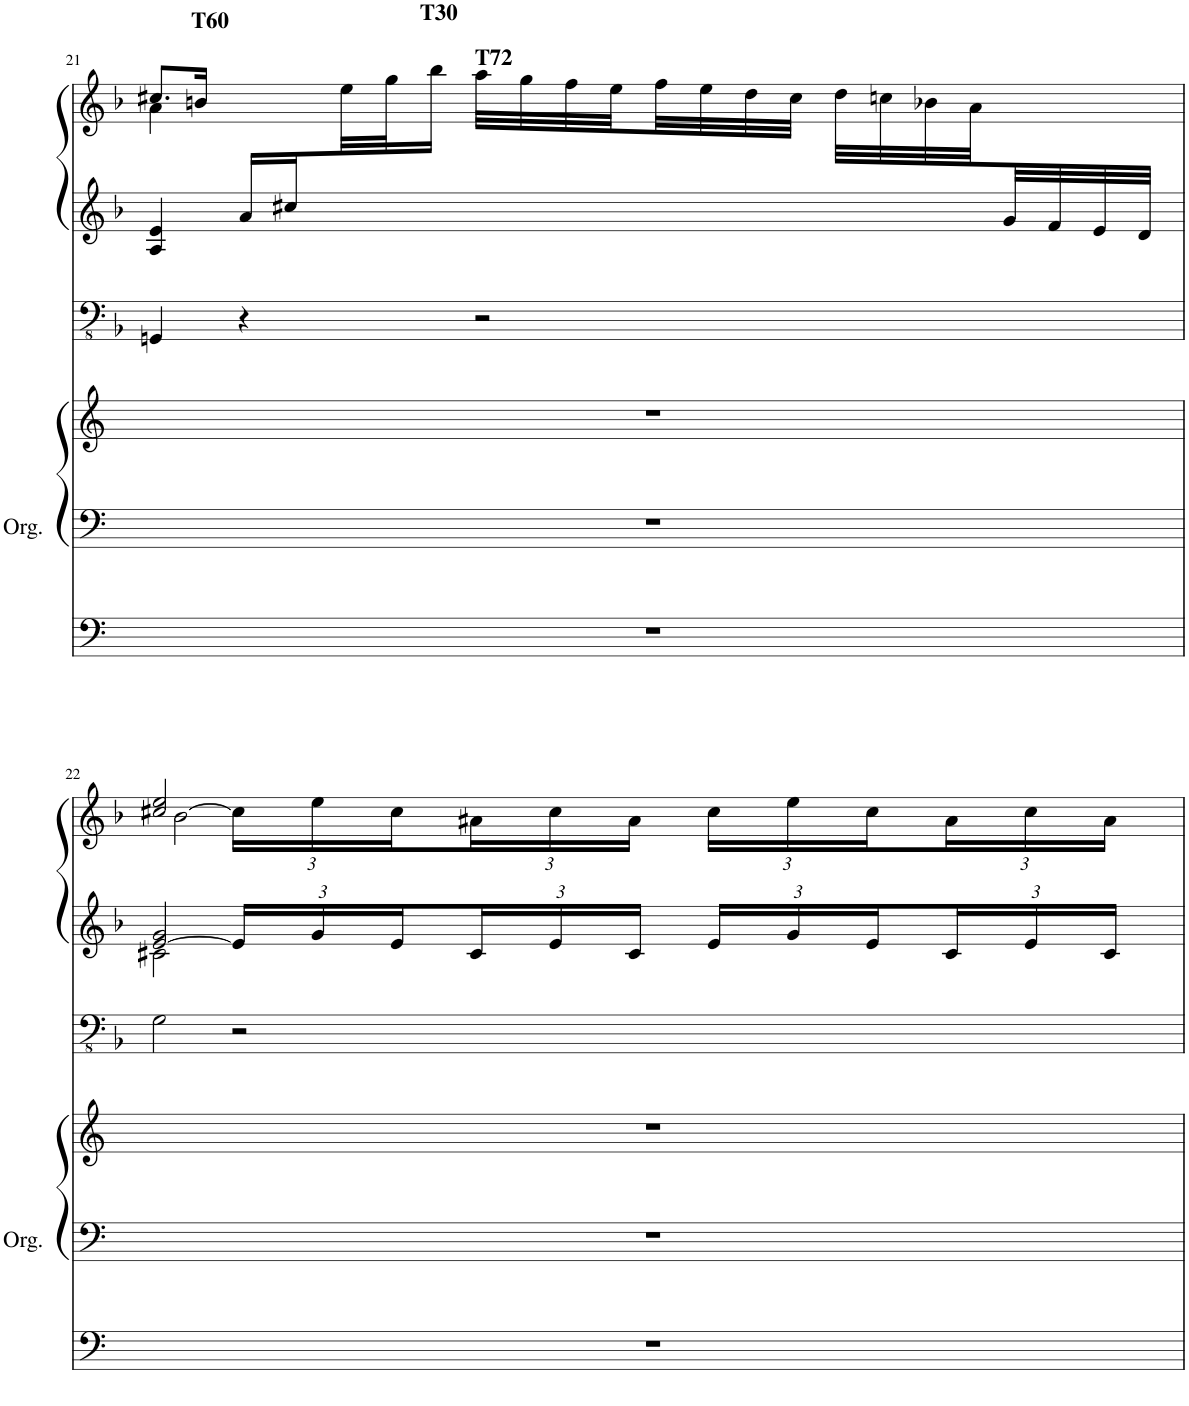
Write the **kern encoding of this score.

**kern	**kern	**kern	**kern	**kern	**kern
*part2	*part2	*part2	*part1	*part1	*part1
*staff6	*staff5	*staff4	*staff3	*staff2	*staff1
*I"Organ	*	*	*I"Organ	*	*
*I'Org.	*	*	*	*	*
!!LO:PB:g=z
*clefF4	*clefF4	*clefG2	*clefFv4	*clefG2	*clefG2
*	*	*	*Trd1c2	*Trd1c2	*Trd1c2
*k[]	*k[]	*k[]	*k[b-]	*k[b-]	*k[b-]
*M4/4	*M4/4	*M4/4	*M4/4	*M4/4	*M4/4
=21	=21	=21	=21	=21	=21
*	*	*	*	*^	*^
1r	1r	1r	4GGGn/	4ryy	4A/ 4e/	8.cc#X/L	4a\
!	!	!	!	!	!	!LO:TX:a:B:t=T60	!
.	.	.	.	.	.	16bn/Jk	.
.	.	.	4r	16a/LL	4ryy	8ryy	8ryy
.	.	.	.	16cc#X/	.	.	.
.	.	.	.	2ryy	.	32ee\L	2ryy
.	.	.	.	.	.	32gg\J	.
!	!	!	!	!	!	!LO:TX:a:B:t=T30	!
.	.	.	.	.	.	16bb-\JJ	.
!	!	!	!	!	!	!LO:TX:a:B:t=T72	!
.	.	.	2r	.	2ryy	32aa\LLL	.
.	.	.	.	.	.	32gg\	.
.	.	.	.	.	.	32ff\	.
.	.	.	.	.	.	32ee\	.
.	.	.	.	.	.	32ff\	.
.	.	.	.	.	.	32ee\	.
.	.	.	.	.	.	32dd\	.
.	.	.	.	.	.	32cc#\JJJ	.
.	.	.	.	.	.	32dd\LLL	.
.	.	.	.	.	.	32ccn\	.
.	.	.	.	.	.	32b-X\	.
.	.	.	.	.	.	32a\	.
.	.	.	.	32g/	.	8ryy	8ryy
.	.	.	.	32f/	.	.	.
.	.	.	.	32e/	.	.	.
.	.	.	.	32d/JJJ	.	.	.
!!LO:LB:g=z	!!
=22	=22	=22	=22	=22	=22	=22	=22
1r	1r	1r	2GG\	[2e/ 2g/	2c#X\	[2cc#X/ 2ee/	2b-\
*	*	*	*	*Xbrackettup	*	*Xbrackettup	*
.	.	.	2r	24e/LL]	2ryy	24cc#\LL]	2ryy
.	.	.	.	24g/	.	24ee\	.
.	.	.	.	24e/	.	24cc#\	.
.	.	.	.	24c#/	.	24a#X\	.
.	.	.	.	24e/	.	24cc#\	.
.	.	.	.	24c#/JJ	.	24a#\JJ	.
.	.	.	.	24e/LL	.	24cc#\LL	.
.	.	.	.	24g/	.	24ee\	.
.	.	.	.	24e/	.	24cc#\	.
.	.	.	.	24c#/	.	24a#\	.
.	.	.	.	24e/	.	24cc#\	.
.	.	.	.	24c#/JJ	.	24a#\JJ	.
*	*	*	*	*v	*v	*	*
*	*	*	*	*	*v	*v
=	=	=	=	=	=
*-	*-	*-	*-	*-	*-
